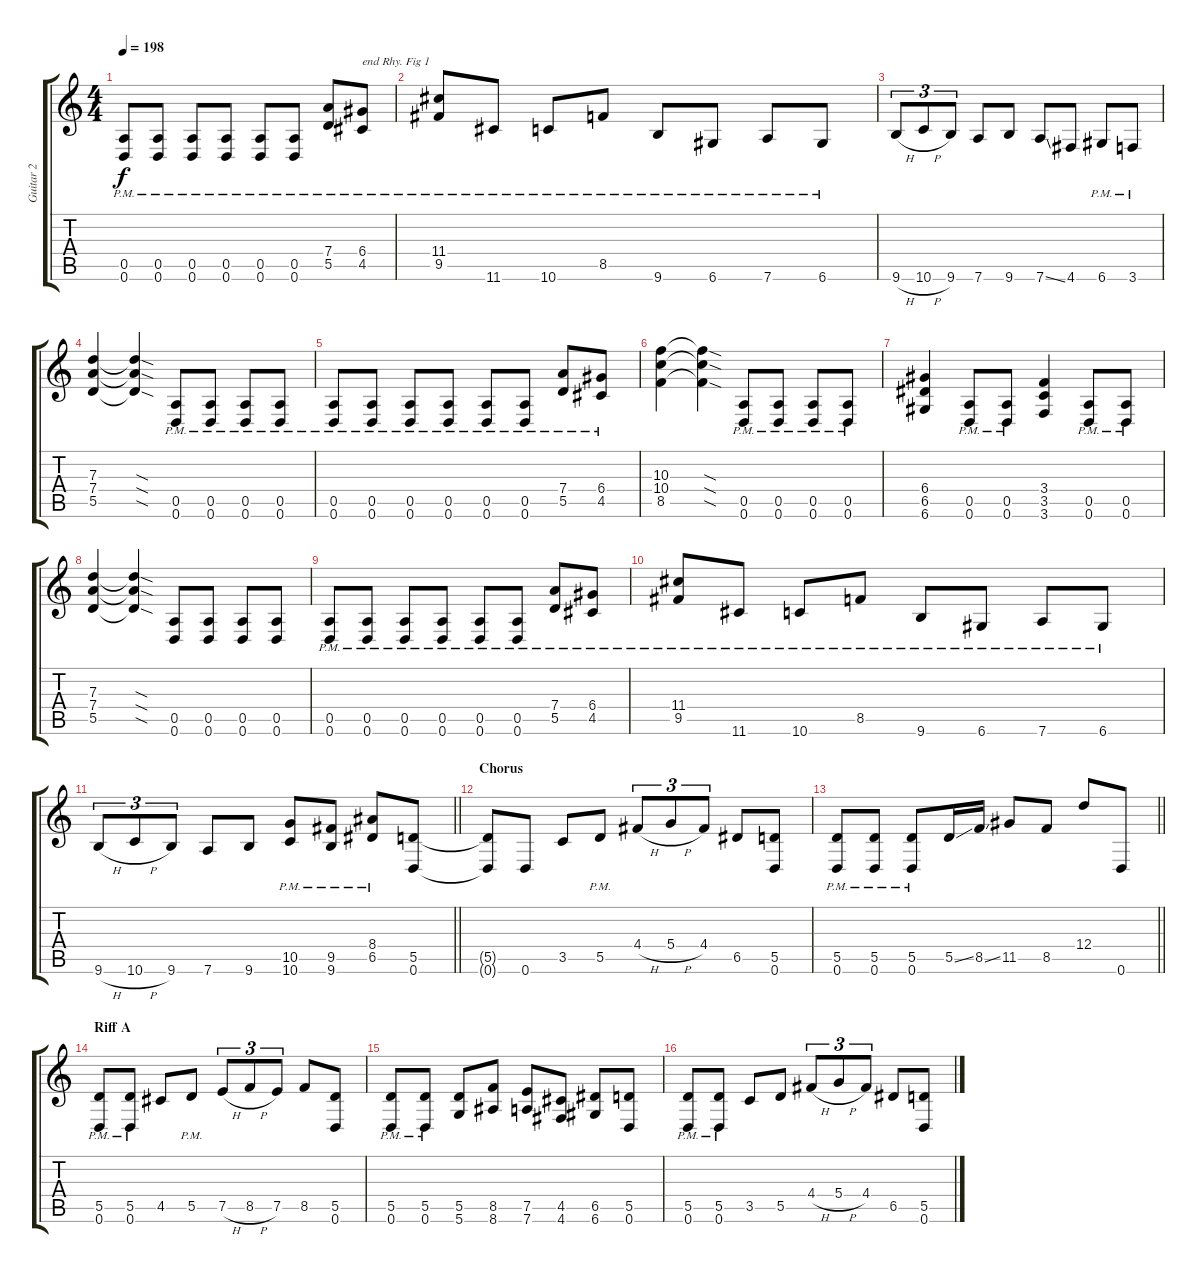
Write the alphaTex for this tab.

\track ("Guitar 2" "Guitar 2") {instrument distortionguitar}
\staff {score tabs}
\tuning (E4 B3 G3 D3 A2 D2) {hide}
\ts (4 4)
\tempo 198
\clef g2
\ks c
(0.5{pm} 0.6).8{dy f} (0.5{pm} 0.6).8 (0.5{pm} 0.6).8 (0.5{pm} 0.6).8 (0.5{pm} 0.6).8 (0.5{pm} 0.6).8 (7.4 5.5{pm}).8 (6.4 4.5{pm}).8{txt "end Rhy. Fig 1"} |
(11.4{pm} 9.5{pm}).8 11.6{pm}.8 10.6{pm}.8 8.5{pm}.8 9.6{pm}.8 6.6{pm}.8 7.6{pm}.8 6.6{pm}.8 |
9.6{h}.8{tu (3 2)} 10.6{h}.8{tu (3 2)} 9.6.8{tu (3 2)} 7.6.8 9.6.8 7.6{ss}.8 4.6.8 6.6{pm}.8 3.6{pm}.8 |
(7.3 7.4 5.5).4 (7.3{sod t} 7.4{sod t} 5.5{sod t}).4 (0.5 0.6{pm}).8 (0.5 0.6{pm}).8 (0.5 0.6{pm}).8 (0.5 0.6{pm}).8 |
(0.5{pm} 0.6).8 (0.5{pm} 0.6).8 (0.5{pm} 0.6).8 (0.5{pm} 0.6).8 (0.5{pm} 0.6).8 (0.5{pm} 0.6).8 (7.4 5.5{pm}).8 (6.4 4.5{pm}).8 |
(10.3 10.4 8.5).4 (10.3{sod t} 10.4{sod t} 8.5{sod t}).4 (0.5{pm} 0.6).8 (0.5{pm} 0.6).8 (0.5{pm} 0.6).8 (0.5{pm} 0.6).8 |
(6.4 6.5 6.6).4 (0.5{pm} 0.6).8 (0.5{pm} 0.6).8 (3.4 3.5 3.6).4 (0.5{pm} 0.6).8 (0.5{pm} 0.6).8 |
(7.3 7.4 5.5).4 (7.3{sod t} 7.4{sod t} 5.5{sod t}).4 (0.5 0.6).8 (0.5 0.6).8 (0.5 0.6).8 (0.5 0.6).8 |
(0.5{pm} 0.6).8 (0.5{pm} 0.6).8 (0.5{pm} 0.6).8 (0.5{pm} 0.6).8 (0.5{pm} 0.6).8 (0.5{pm} 0.6).8 (7.4 5.5{pm}).8 (6.4 4.5{pm}).8 |
(11.4 9.5{pm}).8 11.6{pm}.8 10.6{pm}.8 8.5{pm}.8 9.6{pm}.8 6.6{pm}.8 7.6{pm}.8 6.6{pm}.8 |
\barLineRight lightlight
9.6{h}.8{tu (3 2)} 10.6{h}.8{tu (3 2)} 9.6.8{tu (3 2)} 7.6.8 9.6.8 (10.5 10.6{pm}).8 (9.5 9.6{pm}).8 (8.4 6.5{pm}).8 (5.5 0.6).8 |
\section ("" "Chorus")
(5.5{t} 0.6{t}).8 0.6.8 3.5.8 5.5{pm}.8 4.4{h}.8{tu (3 2)} 5.4{h}.8{tu (3 2)} 4.4.8{tu (3 2)} 6.5.8 (5.5 0.6).8 |
\barLineRight lightlight
(5.5{pm} 0.6).8 (5.5{pm} 0.6).8 (5.5{pm} 0.6).8 5.5{ss}.16 8.5{ss}.16 11.5.8 8.5.8 12.4.8 0.6.8 |
\section ("" "Riff A")
(5.5 0.6{pm}).8 (5.5 0.6{pm}).8 4.5.8 5.5{pm}.8 7.5{h}.8{tu (3 2)} 8.5{h}.8{tu (3 2)} 7.5.8{tu (3 2)} 8.5.8 (5.5 0.6).8 |
(5.5 0.6{pm}).8 (5.5 0.6{pm}).8 (5.5 5.6).8 (8.5 8.6).8 (7.5 7.6).8 (4.5 4.6).8 (6.5 6.6).8 (5.5 0.6).8 |
(5.5 0.6{pm}).8 (5.5 0.6{pm}).8 3.5.8 5.5.8 4.4{h}.8{tu (3 2)} 5.4{h}.8{tu (3 2)} 4.4.8{tu (3 2)} 6.5.8 (5.5 0.6).8
